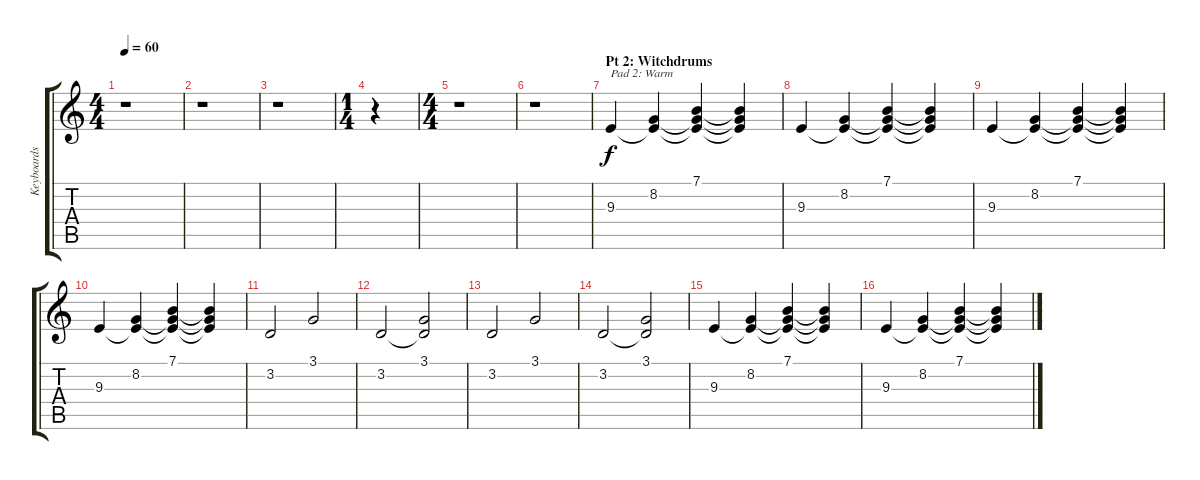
\track ("Keyboards" "Keyboards") {instrument acousticgrandpiano}
\staff {score tabs}
\tuning (E4 B3 G3 D3 A2 D2) {hide}
\ts (4 4)
\tempo 60
\clef g2
\ks c
r.1{dy f} |
r.1 |
r.1 |
\ts (1 4)
r.4 |
\ts (4 4)
r.1 |
r.1 |
\section ("" "Pt 2: Witchdrums")
9.3.4{txt "Pad 2: Warm" instrument pad2warm} (8.2 9.3{t}).4 (7.1 8.2{t} 9.3{t}).4 (7.1{t} 8.2{t} 9.3{t}).4 |
9.3.4 (8.2 9.3{t}).4 (7.1 8.2{t} 9.3{t}).4 (7.1{t} 8.2{t} 9.3{t}).4 |
9.3.4{instrument pad2warm} (8.2 9.3{t}).4 (7.1 8.2{t} 9.3{t}).4 (7.1{t} 8.2{t} 9.3{t}).4 |
9.3.4 (8.2 9.3{t}).4 (7.1 8.2{t} 9.3{t}).4 (7.1{t} 8.2{t} 9.3{t}).4 |
3.2.2{instrument pad2warm} 3.1.2 |
3.2.2 (3.1 3.2{t}).2 |
3.2.2{instrument pad2warm} 3.1.2 |
3.2.2 (3.1 3.2{t}).2 |
9.3.4{instrument pad2warm} (8.2 9.3{t}).4 (7.1 8.2{t} 9.3{t}).4 (7.1{t} 8.2{t} 9.3{t}).4 |
9.3.4 (8.2 9.3{t}).4 (7.1 8.2{t} 9.3{t}).4 (7.1{t} 8.2{t} 9.3{t}).4
